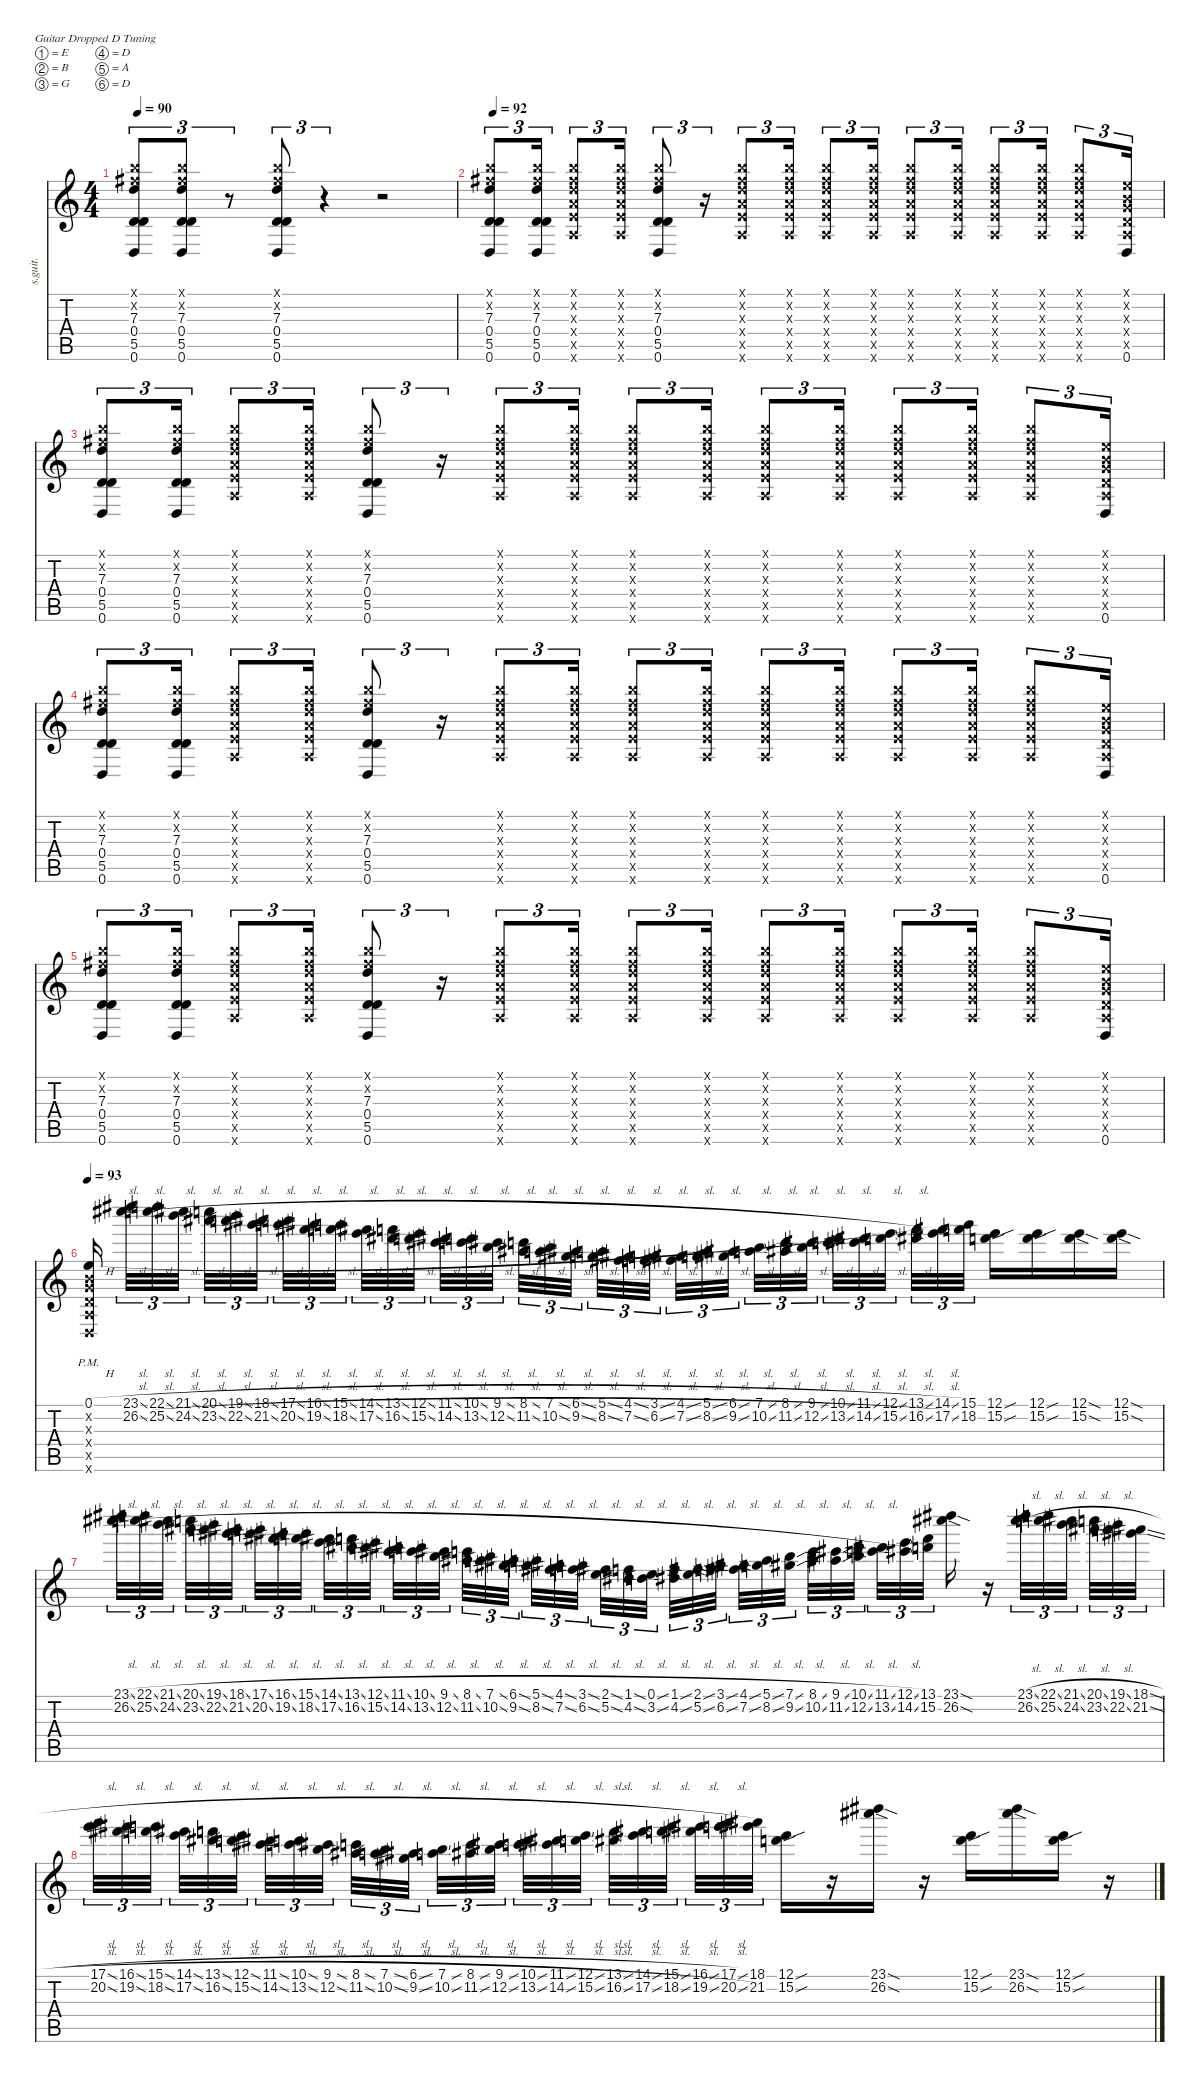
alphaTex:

\defaultSystemsLayout 4
\hideDynamics
\bracketExtendMode nobrackets
\track ("Tom Morello - Guitar 2" "s.guit.") {instrument overdrivenguitar}
\staff {score tabs}
\tuning (E4 B3 G3 D3 A2 D2)
\ts (4 4)
\tempo 90
\clef g2
\ks c
(7.1{x} 7.2{x acc #} 7.3 0.4 5.5 0.6).8{tu (3 2) lyrics (0 "") lyrics (1 "") lyrics (2 "") lyrics (3 "") lyrics (4 "") dy f} (7.1{x} 7.2{x acc #} 7.3 0.4 5.5 0.6).8{tu (3 2) lyrics (0 "") lyrics (1 "") lyrics (2 "") lyrics (3 "") lyrics (4 "")} r.8{tu (3 2)} (7.1{x} 7.2{x acc #} 7.3 0.4 5.5 0.6).8{tu (3 2) lyrics (0 "") lyrics (1 "") lyrics (2 "") lyrics (3 "") lyrics (4 "")} r.4{tu (3 2)} r.2 |
\tempo 92
(7.1{x} 7.2{x acc #} 7.3 0.4 5.5 0.6).8{tu (3 2) lyrics (0 "") lyrics (1 "") lyrics (2 "") lyrics (3 "") lyrics (4 "")} (7.1{x} 7.2{x acc #} 7.3 0.4 5.5 0.6).16{tu (3 2) lyrics (0 "") lyrics (1 "") lyrics (2 "") lyrics (3 "") lyrics (4 "")} (7.1{x} 7.2{x acc #} 7.3{x} 7.4{x} 7.5{x} 7.6{x}).8{tu (3 2) lyrics (0 "") lyrics (1 "") lyrics (2 "") lyrics (3 "") lyrics (4 "")} (7.1{x} 7.2{x acc #} 7.3{x} 7.4{x} 7.5{x} 7.6{x}).16{tu (3 2) lyrics (0 "") lyrics (1 "") lyrics (2 "") lyrics (3 "") lyrics (4 "")} (7.1{x} 7.2{x acc #} 7.3 0.4 5.5 0.6).8{tu (3 2) lyrics (0 "") lyrics (1 "") lyrics (2 "") lyrics (3 "") lyrics (4 "")} r.16{tu (3 2)} (7.1{x} 7.2{x acc #} 7.3{x} 7.4{x} 7.5{x} 7.6{x}).8{tu (3 2) lyrics (0 "") lyrics (1 "") lyrics (2 "") lyrics (3 "") lyrics (4 "")} (7.1{x} 7.2{x acc #} 7.3{x} 7.4{x} 7.5{x} 7.6{x}).16{tu (3 2) lyrics (0 "") lyrics (1 "") lyrics (2 "") lyrics (3 "") lyrics (4 "")} (7.1{x} 7.2{x acc #} 7.3{x} 7.4{x} 7.5{x} 7.6{x}).8{tu (3 2) lyrics (0 "") lyrics (1 "") lyrics (2 "") lyrics (3 "") lyrics (4 "")} (7.1{x} 7.2{x acc #} 7.3{x} 7.4{x} 7.5{x} 7.6{x}).16{tu (3 2) lyrics (0 "") lyrics (1 "") lyrics (2 "") lyrics (3 "") lyrics (4 "")} (7.1{x} 7.2{x acc #} 7.3{x} 7.4{x} 7.5{x} 7.6{x}).8{tu (3 2) lyrics (0 "") lyrics (1 "") lyrics (2 "") lyrics (3 "") lyrics (4 "")} (7.1{x} 7.2{x acc #} 7.3{x} 7.4{x} 7.5{x} 7.6{x}).16{tu (3 2) lyrics (0 "") lyrics (1 "") lyrics (2 "") lyrics (3 "") lyrics (4 "")} (7.1{x} 7.2{x acc #} 7.3{x} 7.4{x} 7.5{x} 7.6{x}).8{tu (3 2) lyrics (0 "") lyrics (1 "") lyrics (2 "") lyrics (3 "") lyrics (4 "")} (7.1{x} 7.2{x acc #} 7.3{x} 7.4{x} 7.5{x} 7.6{x}).16{tu (3 2) lyrics (0 "") lyrics (1 "") lyrics (2 "") lyrics (3 "") lyrics (4 "")} (7.1{x} 7.2{x acc #} 7.3{x} 7.4{x} 7.5{x} 7.6{x}).8{tu (3 2) lyrics (0 "") lyrics (1 "") lyrics (2 "") lyrics (3 "") lyrics (4 "")} (0.1{x} 0.2{x} 0.3{x} 0.4{x} 0.5{x} 0.6).16{tu (3 2) lyrics (0 "") lyrics (1 "") lyrics (2 "") lyrics (3 "") lyrics (4 "")} |
(7.1{x} 7.2{x acc #} 7.3 0.4 5.5 0.6).8{tu (3 2) lyrics (0 "") lyrics (1 "") lyrics (2 "") lyrics (3 "") lyrics (4 "")} (7.1{x} 7.2{x acc #} 7.3 0.4 5.5 0.6).16{tu (3 2) lyrics (0 "") lyrics (1 "") lyrics (2 "") lyrics (3 "") lyrics (4 "")} (7.1{x} 7.2{x acc #} 7.3{x} 7.4{x} 7.5{x} 7.6{x}).8{tu (3 2) lyrics (0 "") lyrics (1 "") lyrics (2 "") lyrics (3 "") lyrics (4 "")} (7.1{x} 7.2{x acc #} 7.3{x} 7.4{x} 7.5{x} 7.6{x}).16{tu (3 2) lyrics (0 "") lyrics (1 "") lyrics (2 "") lyrics (3 "") lyrics (4 "")} (7.1{x} 7.2{x acc #} 7.3 0.4 5.5 0.6).8{tu (3 2) lyrics (0 "") lyrics (1 "") lyrics (2 "") lyrics (3 "") lyrics (4 "")} r.16{tu (3 2)} (7.1{x} 7.2{x acc #} 7.3{x} 7.4{x} 7.5{x} 7.6{x}).8{tu (3 2) lyrics (0 "") lyrics (1 "") lyrics (2 "") lyrics (3 "") lyrics (4 "")} (7.1{x} 7.2{x acc #} 7.3{x} 7.4{x} 7.5{x} 7.6{x}).16{tu (3 2) lyrics (0 "") lyrics (1 "") lyrics (2 "") lyrics (3 "") lyrics (4 "")} (7.1{x} 7.2{x acc #} 7.3{x} 7.4{x} 7.5{x} 7.6{x}).8{tu (3 2) lyrics (0 "") lyrics (1 "") lyrics (2 "") lyrics (3 "") lyrics (4 "")} (7.1{x} 7.2{x acc #} 7.3{x} 7.4{x} 7.5{x} 7.6{x}).16{tu (3 2) lyrics (0 "") lyrics (1 "") lyrics (2 "") lyrics (3 "") lyrics (4 "")} (7.1{x} 7.2{x acc #} 7.3{x} 7.4{x} 7.5{x} 7.6{x}).8{tu (3 2) lyrics (0 "") lyrics (1 "") lyrics (2 "") lyrics (3 "") lyrics (4 "")} (7.1{x} 7.2{x acc #} 7.3{x} 7.4{x} 7.5{x} 7.6{x}).16{tu (3 2) lyrics (0 "") lyrics (1 "") lyrics (2 "") lyrics (3 "") lyrics (4 "")} (7.1{x} 7.2{x acc #} 7.3{x} 7.4{x} 7.5{x} 7.6{x}).8{tu (3 2) lyrics (0 "") lyrics (1 "") lyrics (2 "") lyrics (3 "") lyrics (4 "")} (7.1{x} 7.2{x acc #} 7.3{x} 7.4{x} 7.5{x} 7.6{x}).16{tu (3 2) lyrics (0 "") lyrics (1 "") lyrics (2 "") lyrics (3 "") lyrics (4 "")} (7.1{x} 7.2{x acc #} 7.3{x} 7.4{x} 7.5{x} 7.6{x}).8{tu (3 2) lyrics (0 "") lyrics (1 "") lyrics (2 "") lyrics (3 "") lyrics (4 "")} (0.1{x} 0.2{x} 0.3{x} 0.4{x} 0.5{x} 0.6).16{tu (3 2) lyrics (0 "") lyrics (1 "") lyrics (2 "") lyrics (3 "") lyrics (4 "")} |
(7.1{x} 7.2{x acc #} 7.3 0.4 5.5 0.6).8{tu (3 2) lyrics (0 "") lyrics (1 "") lyrics (2 "") lyrics (3 "") lyrics (4 "")} (7.1{x} 7.2{x acc #} 7.3 0.4 5.5 0.6).16{tu (3 2) lyrics (0 "") lyrics (1 "") lyrics (2 "") lyrics (3 "") lyrics (4 "")} (7.1{x} 7.2{x acc #} 7.3{x} 7.4{x} 7.5{x} 7.6{x}).8{tu (3 2) lyrics (0 "") lyrics (1 "") lyrics (2 "") lyrics (3 "") lyrics (4 "")} (7.1{x} 7.2{x acc #} 7.3{x} 7.4{x} 7.5{x} 7.6{x}).16{tu (3 2) lyrics (0 "") lyrics (1 "") lyrics (2 "") lyrics (3 "") lyrics (4 "")} (7.1{x} 7.2{x acc #} 7.3 0.4 5.5 0.6).8{tu (3 2) lyrics (0 "") lyrics (1 "") lyrics (2 "") lyrics (3 "") lyrics (4 "")} r.16{tu (3 2)} (7.1{x} 7.2{x acc #} 7.3{x} 7.4{x} 7.5{x} 7.6{x}).8{tu (3 2) lyrics (0 "") lyrics (1 "") lyrics (2 "") lyrics (3 "") lyrics (4 "")} (7.1{x} 7.2{x acc #} 7.3{x} 7.4{x} 7.5{x} 7.6{x}).16{tu (3 2) lyrics (0 "") lyrics (1 "") lyrics (2 "") lyrics (3 "") lyrics (4 "")} (7.1{x} 7.2{x acc #} 7.3{x} 7.4{x} 7.5{x} 7.6{x}).8{tu (3 2) lyrics (0 "") lyrics (1 "") lyrics (2 "") lyrics (3 "") lyrics (4 "")} (7.1{x} 7.2{x acc #} 7.3{x} 7.4{x} 7.5{x} 7.6{x}).16{tu (3 2) lyrics (0 "") lyrics (1 "") lyrics (2 "") lyrics (3 "") lyrics (4 "")} (7.1{x} 7.2{x acc #} 7.3{x} 7.4{x} 7.5{x} 7.6{x}).8{tu (3 2) lyrics (0 "") lyrics (1 "") lyrics (2 "") lyrics (3 "") lyrics (4 "")} (7.1{x} 7.2{x acc #} 7.3{x} 7.4{x} 7.5{x} 7.6{x}).16{tu (3 2) lyrics (0 "") lyrics (1 "") lyrics (2 "") lyrics (3 "") lyrics (4 "")} (7.1{x} 7.2{x acc #} 7.3{x} 7.4{x} 7.5{x} 7.6{x}).8{tu (3 2) lyrics (0 "") lyrics (1 "") lyrics (2 "") lyrics (3 "") lyrics (4 "")} (7.1{x} 7.2{x acc #} 7.3{x} 7.4{x} 7.5{x} 7.6{x}).16{tu (3 2) lyrics (0 "") lyrics (1 "") lyrics (2 "") lyrics (3 "") lyrics (4 "")} (7.1{x} 7.2{x acc #} 7.3{x} 7.4{x} 7.5{x} 7.6{x}).8{tu (3 2) lyrics (0 "") lyrics (1 "") lyrics (2 "") lyrics (3 "") lyrics (4 "")} (0.1{x} 0.2{x} 0.3{x} 0.4{x} 0.5{x} 0.6).16{tu (3 2) lyrics (0 "") lyrics (1 "") lyrics (2 "") lyrics (3 "") lyrics (4 "")} |
(7.1{x} 7.2{x acc #} 7.3 0.4 5.5 0.6).8{tu (3 2) lyrics (0 "") lyrics (1 "") lyrics (2 "") lyrics (3 "") lyrics (4 "")} (7.1{x} 7.2{x acc #} 7.3 0.4 5.5 0.6).16{tu (3 2) lyrics (0 "") lyrics (1 "") lyrics (2 "") lyrics (3 "") lyrics (4 "")} (7.1{x} 7.2{x acc #} 7.3{x} 7.4{x} 7.5{x} 7.6{x}).8{tu (3 2) lyrics (0 "") lyrics (1 "") lyrics (2 "") lyrics (3 "") lyrics (4 "")} (7.1{x} 7.2{x acc #} 7.3{x} 7.4{x} 7.5{x} 7.6{x}).16{tu (3 2) lyrics (0 "") lyrics (1 "") lyrics (2 "") lyrics (3 "") lyrics (4 "")} (7.1{x} 7.2{x acc #} 7.3 0.4 5.5 0.6).8{tu (3 2) lyrics (0 "") lyrics (1 "") lyrics (2 "") lyrics (3 "") lyrics (4 "")} r.16{tu (3 2)} (7.1{x} 7.2{x acc #} 7.3{x} 7.4{x} 7.5{x} 7.6{x}).8{tu (3 2) lyrics (0 "") lyrics (1 "") lyrics (2 "") lyrics (3 "") lyrics (4 "")} (7.1{x} 7.2{x acc #} 7.3{x} 7.4{x} 7.5{x} 7.6{x}).16{tu (3 2) lyrics (0 "") lyrics (1 "") lyrics (2 "") lyrics (3 "") lyrics (4 "")} (7.1{x} 7.2{x acc #} 7.3{x} 7.4{x} 7.5{x} 7.6{x}).8{tu (3 2) lyrics (0 "") lyrics (1 "") lyrics (2 "") lyrics (3 "") lyrics (4 "")} (7.1{x} 7.2{x acc #} 7.3{x} 7.4{x} 7.5{x} 7.6{x}).16{tu (3 2) lyrics (0 "") lyrics (1 "") lyrics (2 "") lyrics (3 "") lyrics (4 "")} (7.1{x} 7.2{x acc #} 7.3{x} 7.4{x} 7.5{x} 7.6{x}).8{tu (3 2) lyrics (0 "") lyrics (1 "") lyrics (2 "") lyrics (3 "") lyrics (4 "")} (7.1{x} 7.2{x acc #} 7.3{x} 7.4{x} 7.5{x} 7.6{x}).16{tu (3 2) lyrics (0 "") lyrics (1 "") lyrics (2 "") lyrics (3 "") lyrics (4 "")} (7.1{x} 7.2{x acc #} 7.3{x} 7.4{x} 7.5{x} 7.6{x}).8{tu (3 2) lyrics (0 "") lyrics (1 "") lyrics (2 "") lyrics (3 "") lyrics (4 "")} (7.1{x} 7.2{x acc #} 7.3{x} 7.4{x} 7.5{x} 7.6{x}).16{tu (3 2) lyrics (0 "") lyrics (1 "") lyrics (2 "") lyrics (3 "") lyrics (4 "")} (7.1{x} 7.2{x acc #} 7.3{x} 7.4{x} 7.5{x} 7.6{x}).8{tu (3 2) lyrics (0 "") lyrics (1 "") lyrics (2 "") lyrics (3 "") lyrics (4 "")} (0.1{x} 0.2{x} 0.3{x} 0.4{x} 0.5{x} 0.6).16{tu (3 2) lyrics (0 "") lyrics (1 "") lyrics (2 "") lyrics (3 "") lyrics (4 "")} |
\tempo 93
(0.1{h pm} 0.2{pm x} 0.3{pm x} 0.4{pm x} 0.5{pm x} 0.6{pm x}).16{lyrics (0 "") lyrics (1 "") lyrics (2 "") lyrics (3 "") lyrics (4 "")} (23.1{sl acc #} 26.2{sl acc #}).32{tu (3 2) lyrics (0 "") lyrics (1 "") lyrics (2 "") lyrics (3 "") lyrics (4 "")} (22.1{sl} 25.2{sl}).32{tu (3 2) lyrics (0 "") lyrics (1 "") lyrics (2 "") lyrics (3 "") lyrics (4 "")} (21.1{sl acc #} 24.2{sl}).32{tu (3 2) lyrics (0 "") lyrics (1 "") lyrics (2 "") lyrics (3 "") lyrics (4 "")} (20.1{sl} 23.2{sl acc #}).32{tu (3 2) lyrics (0 "") lyrics (1 "") lyrics (2 "") lyrics (3 "") lyrics (4 "")} (19.1{sl} 22.2{sl}).32{tu (3 2) lyrics (0 "") lyrics (1 "") lyrics (2 "") lyrics (3 "") lyrics (4 "")} (18.1{sl acc #} 21.2{sl acc #}).32{tu (3 2) lyrics (0 "") lyrics (1 "") lyrics (2 "") lyrics (3 "") lyrics (4 "")} (17.1{sl} 20.2{sl}).32{tu (3 2) lyrics (0 "") lyrics (1 "") lyrics (2 "") lyrics (3 "") lyrics (4 "")} (16.1{sl acc #} 19.2{sl acc #}).32{tu (3 2) lyrics (0 "") lyrics (1 "") lyrics (2 "") lyrics (3 "") lyrics (4 "")} (15.1{sl} 18.2{sl}).32{tu (3 2) lyrics (0 "") lyrics (1 "") lyrics (2 "") lyrics (3 "") lyrics (4 "")} (14.1{sl acc #} 17.2{sl}).32{tu (3 2) lyrics (0 "") lyrics (1 "") lyrics (2 "") lyrics (3 "") lyrics (4 "")} (13.1{sl} 16.2{sl acc #}).32{tu (3 2) lyrics (0 "") lyrics (1 "") lyrics (2 "") lyrics (3 "") lyrics (4 "")} (12.1{sl} 15.2{sl}).32{tu (3 2) lyrics (0 "") lyrics (1 "") lyrics (2 "") lyrics (3 "") lyrics (4 "")} (11.1{sl acc #} 14.2{sl acc #}).32{tu (3 2) lyrics (0 "") lyrics (1 "") lyrics (2 "") lyrics (3 "") lyrics (4 "")} (10.1{sl} 13.2{sl}).32{tu (3 2) lyrics (0 "") lyrics (1 "") lyrics (2 "") lyrics (3 "") lyrics (4 "")} (9.1{sl acc #} 12.2{sl}).32{tu (3 2) lyrics (0 "") lyrics (1 "") lyrics (2 "") lyrics (3 "") lyrics (4 "")} (8.1{sl} 11.2{sl acc #}).32{tu (3 2) lyrics (0 "") lyrics (1 "") lyrics (2 "") lyrics (3 "") lyrics (4 "")} (7.1{sl} 10.2{sl}).32{tu (3 2) lyrics (0 "") lyrics (1 "") lyrics (2 "") lyrics (3 "") lyrics (4 "")} (6.1{sl acc #} 9.2{sl acc #}).32{tu (3 2) lyrics (0 "") lyrics (1 "") lyrics (2 "") lyrics (3 "") lyrics (4 "")} (5.1{sl} 8.2{sl}).32{tu (3 2) lyrics (0 "") lyrics (1 "") lyrics (2 "") lyrics (3 "") lyrics (4 "")} (4.1{sl acc #} 7.2{sl acc #}).32{tu (3 2) lyrics (0 "") lyrics (1 "") lyrics (2 "") lyrics (3 "") lyrics (4 "")} (3.1{sl} 6.2{sl}).32{tu (3 2) lyrics (0 "") lyrics (1 "") lyrics (2 "") lyrics (3 "") lyrics (4 "")} (4.1{sl acc #} 7.2{sl acc #}).32{tu (3 2) lyrics (0 "") lyrics (1 "") lyrics (2 "") lyrics (3 "") lyrics (4 "")} (5.1{sl} 8.2{sl}).32{tu (3 2) lyrics (0 "") lyrics (1 "") lyrics (2 "") lyrics (3 "") lyrics (4 "")} (6.1{sl acc #} 9.2{sl acc #}).32{tu (3 2) lyrics (0 "") lyrics (1 "") lyrics (2 "") lyrics (3 "") lyrics (4 "")} (7.1{sl} 10.2{sl}).32{tu (3 2) lyrics (0 "") lyrics (1 "") lyrics (2 "") lyrics (3 "") lyrics (4 "")} (8.1{sl} 11.2{sl acc #}).32{tu (3 2) lyrics (0 "") lyrics (1 "") lyrics (2 "") lyrics (3 "") lyrics (4 "")} (9.1{sl acc #} 12.2{sl}).32{tu (3 2) lyrics (0 "") lyrics (1 "") lyrics (2 "") lyrics (3 "") lyrics (4 "")} (10.1{sl} 13.2{sl}).32{tu (3 2) lyrics (0 "") lyrics (1 "") lyrics (2 "") lyrics (3 "") lyrics (4 "")} (11.1{sl acc #} 14.2{sl acc #}).32{tu (3 2) lyrics (0 "") lyrics (1 "") lyrics (2 "") lyrics (3 "") lyrics (4 "")} (12.1{sl} 15.2{sl}).32{tu (3 2) lyrics (0 "") lyrics (1 "") lyrics (2 "") lyrics (3 "") lyrics (4 "")} (13.1{sl} 16.2{sl acc #}).32{tu (3 2) lyrics (0 "") lyrics (1 "") lyrics (2 "") lyrics (3 "") lyrics (4 "")} (14.1{sl acc #} 17.2{sl}).32{tu (3 2) lyrics (0 "") lyrics (1 "") lyrics (2 "") lyrics (3 "") lyrics (4 "")} (15.1 18.2).32{tu (3 2) lyrics (0 "") lyrics (1 "") lyrics (2 "") lyrics (3 "") lyrics (4 "")} (12.1{sou} 15.2{sou}).16{lyrics (0 "") lyrics (1 "") lyrics (2 "") lyrics (3 "") lyrics (4 "")} (12.1{sou} 15.2{sou}).16{lyrics (0 "") lyrics (1 "") lyrics (2 "") lyrics (3 "") lyrics (4 "")} (12.1{sod} 15.2{sod}).16{lyrics (0 "") lyrics (1 "") lyrics (2 "") lyrics (3 "") lyrics (4 "")} (12.1{sod} 15.2{sod}).16{lyrics (0 "") lyrics (1 "") lyrics (2 "") lyrics (3 "") lyrics (4 "")} |
(23.1{sl acc #} 26.2{sl acc #}).32{tu (3 2) lyrics (0 "") lyrics (1 "") lyrics (2 "") lyrics (3 "") lyrics (4 "")} (22.1{sl} 25.2{sl}).32{tu (3 2) lyrics (0 "") lyrics (1 "") lyrics (2 "") lyrics (3 "") lyrics (4 "")} (21.1{sl acc #} 24.2{sl}).32{tu (3 2) lyrics (0 "") lyrics (1 "") lyrics (2 "") lyrics (3 "") lyrics (4 "")} (20.1{sl} 23.2{sl acc #}).32{tu (3 2) lyrics (0 "") lyrics (1 "") lyrics (2 "") lyrics (3 "") lyrics (4 "")} (19.1{sl} 22.2{sl}).32{tu (3 2) lyrics (0 "") lyrics (1 "") lyrics (2 "") lyrics (3 "") lyrics (4 "")} (18.1{sl acc #} 21.2{sl acc #}).32{tu (3 2) lyrics (0 "") lyrics (1 "") lyrics (2 "") lyrics (3 "") lyrics (4 "")} (17.1{sl} 20.2{sl}).32{tu (3 2) lyrics (0 "") lyrics (1 "") lyrics (2 "") lyrics (3 "") lyrics (4 "")} (16.1{sl acc #} 19.2{sl acc #}).32{tu (3 2) lyrics (0 "") lyrics (1 "") lyrics (2 "") lyrics (3 "") lyrics (4 "")} (15.1{sl} 18.2{sl}).32{tu (3 2) lyrics (0 "") lyrics (1 "") lyrics (2 "") lyrics (3 "") lyrics (4 "")} (14.1{sl acc #} 17.2{sl}).32{tu (3 2) lyrics (0 "") lyrics (1 "") lyrics (2 "") lyrics (3 "") lyrics (4 "")} (13.1{sl} 16.2{sl acc #}).32{tu (3 2) lyrics (0 "") lyrics (1 "") lyrics (2 "") lyrics (3 "") lyrics (4 "")} (12.1{sl} 15.2{sl}).32{tu (3 2) lyrics (0 "") lyrics (1 "") lyrics (2 "") lyrics (3 "") lyrics (4 "")} (11.1{sl acc #} 14.2{sl acc #}).32{tu (3 2) lyrics (0 "") lyrics (1 "") lyrics (2 "") lyrics (3 "") lyrics (4 "")} (10.1{sl} 13.2{sl}).32{tu (3 2) lyrics (0 "") lyrics (1 "") lyrics (2 "") lyrics (3 "") lyrics (4 "")} (9.1{sl acc #} 12.2{sl}).32{tu (3 2) lyrics (0 "") lyrics (1 "") lyrics (2 "") lyrics (3 "") lyrics (4 "")} (8.1{sl} 11.2{sl acc #}).32{tu (3 2) lyrics (0 "") lyrics (1 "") lyrics (2 "") lyrics (3 "") lyrics (4 "")} (7.1{sl} 10.2{sl}).32{tu (3 2) lyrics (0 "") lyrics (1 "") lyrics (2 "") lyrics (3 "") lyrics (4 "")} (6.1{sl acc #} 9.2{sl acc #}).32{tu (3 2) lyrics (0 "") lyrics (1 "") lyrics (2 "") lyrics (3 "") lyrics (4 "")} (5.1{sl} 8.2{sl}).32{tu (3 2) lyrics (0 "") lyrics (1 "") lyrics (2 "") lyrics (3 "") lyrics (4 "")} (4.1{sl acc #} 7.2{sl acc #}).32{tu (3 2) lyrics (0 "") lyrics (1 "") lyrics (2 "") lyrics (3 "") lyrics (4 "")} (3.1{sl} 6.2{sl}).32{tu (3 2) lyrics (0 "") lyrics (1 "") lyrics (2 "") lyrics (3 "") lyrics (4 "")} (2.1{sl acc #} 5.2{sl}).32{tu (3 2) lyrics (0 "") lyrics (1 "") lyrics (2 "") lyrics (3 "") lyrics (4 "")} (1.1{sl} 4.2{sl acc #}).32{tu (3 2) lyrics (0 "") lyrics (1 "") lyrics (2 "") lyrics (3 "") lyrics (4 "")} (0.1{sl} 3.2{sl}).32{tu (3 2) lyrics (0 "") lyrics (1 "") lyrics (2 "") lyrics (3 "") lyrics (4 "")} (1.1{sl} 4.2{sl acc #}).32{tu (3 2) lyrics (0 "") lyrics (1 "") lyrics (2 "") lyrics (3 "") lyrics (4 "")} (2.1{sl acc #} 5.2{sl}).32{tu (3 2) lyrics (0 "") lyrics (1 "") lyrics (2 "") lyrics (3 "") lyrics (4 "")} (3.1{sl} 6.2{sl}).32{tu (3 2) lyrics (0 "") lyrics (1 "") lyrics (2 "") lyrics (3 "") lyrics (4 "")} (4.1{sl acc #} 7.2{sl acc #}).32{tu (3 2) lyrics (0 "") lyrics (1 "") lyrics (2 "") lyrics (3 "") lyrics (4 "")} (5.1{sl} 8.2{sl}).32{tu (3 2) lyrics (0 "") lyrics (1 "") lyrics (2 "") lyrics (3 "") lyrics (4 "")} (7.1{sl} 9.2{sl acc #}).32{tu (3 2) lyrics (0 "") lyrics (1 "") lyrics (2 "") lyrics (3 "") lyrics (4 "")} (8.1{sl} 10.2{sl}).32{tu (3 2) lyrics (0 "") lyrics (1 "") lyrics (2 "") lyrics (3 "") lyrics (4 "")} (9.1{sl acc #} 11.2{sl acc #}).32{tu (3 2) lyrics (0 "") lyrics (1 "") lyrics (2 "") lyrics (3 "") lyrics (4 "")} (10.1{sl} 12.2{sl}).32{tu (3 2) lyrics (0 "") lyrics (1 "") lyrics (2 "") lyrics (3 "") lyrics (4 "")} (11.1{sl acc #} 13.2{sl}).32{tu (3 2) lyrics (0 "") lyrics (1 "") lyrics (2 "") lyrics (3 "") lyrics (4 "")} (12.1{sl} 14.2{sl acc #}).32{tu (3 2) lyrics (0 "") lyrics (1 "") lyrics (2 "") lyrics (3 "") lyrics (4 "")} (13.1 15.2).32{tu (3 2) lyrics (0 "") lyrics (1 "") lyrics (2 "") lyrics (3 "") lyrics (4 "")} (23.1{sod acc #} 26.2{sod acc #}).16{lyrics (0 "") lyrics (1 "") lyrics (2 "") lyrics (3 "") lyrics (4 "")} r.16 (23.1{sl acc #} 26.2{sl acc #}).32{tu (3 2) lyrics (0 "") lyrics (1 "") lyrics (2 "") lyrics (3 "") lyrics (4 "")} (22.1{sl} 25.2{sl}).32{tu (3 2) lyrics (0 "") lyrics (1 "") lyrics (2 "") lyrics (3 "") lyrics (4 "")} (21.1{sl acc #} 24.2{sl}).32{tu (3 2) lyrics (0 "") lyrics (1 "") lyrics (2 "") lyrics (3 "") lyrics (4 "")} (20.1{sl} 23.2{sl acc #}).32{tu (3 2) lyrics (0 "") lyrics (1 "") lyrics (2 "") lyrics (3 "") lyrics (4 "")} (19.1{sl} 22.2{sl}).32{tu (3 2) lyrics (0 "") lyrics (1 "") lyrics (2 "") lyrics (3 "") lyrics (4 "")} (18.1{sl acc #} 21.2{sl acc #}).32{tu (3 2) lyrics (0 "") lyrics (1 "") lyrics (2 "") lyrics (3 "") lyrics (4 "")} |
(17.1{sl} 20.2{sl}).32{tu (3 2) lyrics (0 "") lyrics (1 "") lyrics (2 "") lyrics (3 "") lyrics (4 "")} (16.1{sl acc #} 19.2{sl acc #}).32{tu (3 2) lyrics (0 "") lyrics (1 "") lyrics (2 "") lyrics (3 "") lyrics (4 "")} (15.1{sl} 18.2{sl}).32{tu (3 2) lyrics (0 "") lyrics (1 "") lyrics (2 "") lyrics (3 "") lyrics (4 "")} (14.1{sl acc #} 17.2{sl}).32{tu (3 2) lyrics (0 "") lyrics (1 "") lyrics (2 "") lyrics (3 "") lyrics (4 "")} (13.1{sl} 16.2{sl acc #}).32{tu (3 2) lyrics (0 "") lyrics (1 "") lyrics (2 "") lyrics (3 "") lyrics (4 "")} (12.1{sl} 15.2{sl}).32{tu (3 2) lyrics (0 "") lyrics (1 "") lyrics (2 "") lyrics (3 "") lyrics (4 "")} (11.1{sl acc #} 14.2{sl acc #}).32{tu (3 2) lyrics (0 "") lyrics (1 "") lyrics (2 "") lyrics (3 "") lyrics (4 "")} (10.1{sl} 13.2{sl}).32{tu (3 2) lyrics (0 "") lyrics (1 "") lyrics (2 "") lyrics (3 "") lyrics (4 "")} (9.1{sl acc #} 12.2{sl}).32{tu (3 2) lyrics (0 "") lyrics (1 "") lyrics (2 "") lyrics (3 "") lyrics (4 "")} (8.1{sl} 11.2{sl acc #}).32{tu (3 2) lyrics (0 "") lyrics (1 "") lyrics (2 "") lyrics (3 "") lyrics (4 "")} (7.1{sl} 10.2{sl}).32{tu (3 2) lyrics (0 "") lyrics (1 "") lyrics (2 "") lyrics (3 "") lyrics (4 "")} (6.1{sl acc #} 9.2{sl acc #}).32{tu (3 2) lyrics (0 "") lyrics (1 "") lyrics (2 "") lyrics (3 "") lyrics (4 "")} (7.1{sl} 10.2{sl}).32{tu (3 2) lyrics (0 "") lyrics (1 "") lyrics (2 "") lyrics (3 "") lyrics (4 "")} (8.1{sl} 11.2{sl acc #}).32{tu (3 2) lyrics (0 "") lyrics (1 "") lyrics (2 "") lyrics (3 "") lyrics (4 "")} (9.1{sl acc #} 12.2{sl}).32{tu (3 2) lyrics (0 "") lyrics (1 "") lyrics (2 "") lyrics (3 "") lyrics (4 "")} (10.1{sl} 13.2{sl}).32{tu (3 2) lyrics (0 "") lyrics (1 "") lyrics (2 "") lyrics (3 "") lyrics (4 "")} (11.1{sl acc #} 14.2{sl acc #}).32{tu (3 2) lyrics (0 "") lyrics (1 "") lyrics (2 "") lyrics (3 "") lyrics (4 "")} (12.1{sl} 15.2{sl}).32{tu (3 2) lyrics (0 "") lyrics (1 "") lyrics (2 "") lyrics (3 "") lyrics (4 "")} (13.1{sl} 16.2{sl acc #}).32{tu (3 2) lyrics (0 "") lyrics (1 "") lyrics (2 "") lyrics (3 "") lyrics (4 "")} (14.1{sl acc #} 17.2{sl}).32{tu (3 2) lyrics (0 "") lyrics (1 "") lyrics (2 "") lyrics (3 "") lyrics (4 "")} (15.1{sl} 18.2{sl}).32{tu (3 2) lyrics (0 "") lyrics (1 "") lyrics (2 "") lyrics (3 "") lyrics (4 "")} (16.1{sl acc #} 19.2{sl acc #}).32{tu (3 2) lyrics (0 "") lyrics (1 "") lyrics (2 "") lyrics (3 "") lyrics (4 "")} (17.1{sl} 20.2{sl}).32{tu (3 2) lyrics (0 "") lyrics (1 "") lyrics (2 "") lyrics (3 "") lyrics (4 "")} (18.1{acc #} 21.2{acc #}).32{tu (3 2) lyrics (0 "") lyrics (1 "") lyrics (2 "") lyrics (3 "") lyrics (4 "")} (12.1{sou} 15.2{sou}).16{lyrics (0 "") lyrics (1 "") lyrics (2 "") lyrics (3 "") lyrics (4 "")} r.16 (23.1{sod acc #} 26.2{sod acc #}).16{lyrics (0 "") lyrics (1 "") lyrics (2 "") lyrics (3 "") lyrics (4 "")} r.16 (12.1{sou} 15.2{sou}).16{lyrics (0 "") lyrics (1 "") lyrics (2 "") lyrics (3 "") lyrics (4 "")} (23.1{sod acc #} 26.2{sod acc #}).16{lyrics (0 "") lyrics (1 "") lyrics (2 "") lyrics (3 "") lyrics (4 "")} (12.1{sou} 15.2{sou}).16{lyrics (0 "") lyrics (1 "") lyrics (2 "") lyrics (3 "") lyrics (4 "")} r.16
